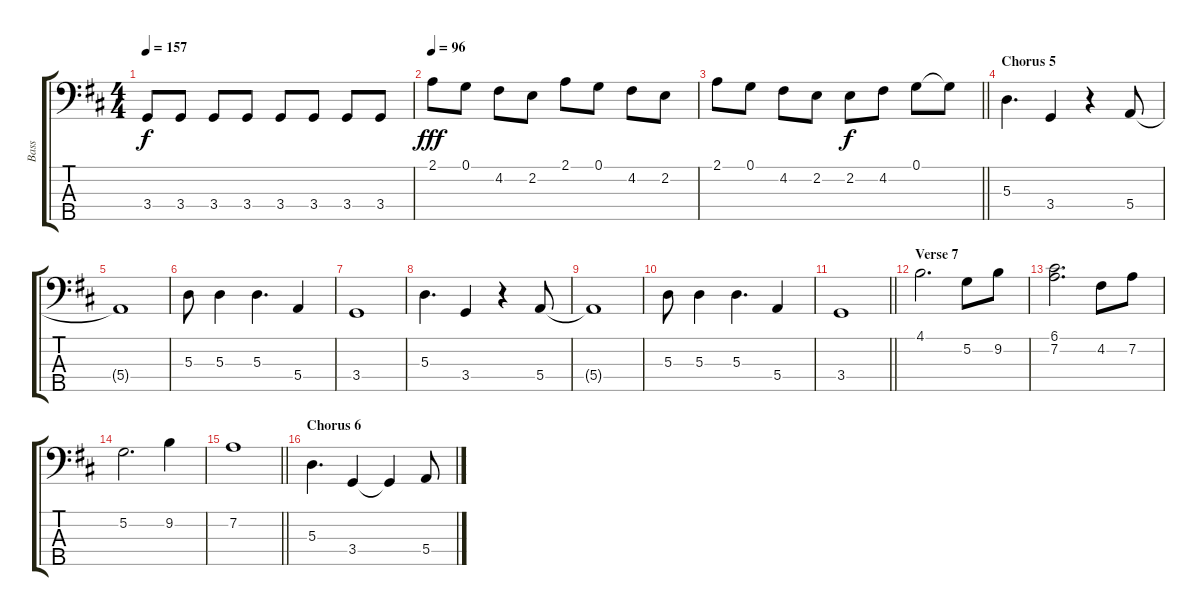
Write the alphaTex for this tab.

\track ("Bass" "Bass") {instrument electricbassfinger}
\staff {score tabs}
\tuning (G2 D2 A1 E1 B0) {hide}
\ts (4 4)
\tempo 157
\clef f4
\ks d
3.4.8{dy f} 3.4.8 3.4.8 3.4.8 3.4.8 3.4.8 3.4.8 3.4.8 |
\tempo 96
2.1.8{dy fff} 0.1.8 4.2.8 2.2.8 2.1.8 0.1.8 4.2.8 2.2.8 |
\barLineRight lightlight
2.1.8 0.1.8 4.2.8 2.2.8 2.2.8{dy f} 4.2.8 0.1.8 0.1{t}.8 |
\section ("" "Chorus 5")
5.3.4{d} 3.4.4 r.4 5.4.8 |
5.4{t}.1 |
5.3.8 5.3.4 5.3.4{d} 5.4.4 |
3.4.1 |
5.3.4{d} 3.4.4 r.4 5.4.8 |
5.4{t}.1 |
5.3.8 5.3.4 5.3.4{d} 5.4.4 |
\barLineRight lightlight
3.4.1 |
\section ("" "Verse 7")
4.1.2{d} 5.2.8 9.2.8 |
(6.1 7.2).2{d} 4.2.8 7.2.8 |
5.2.2{d} 9.2.4 |
\barLineRight lightlight
7.2.1 |
\section ("" "Chorus 6")
5.3.4{d} 3.4.4 3.4{t}.4 5.4.8
